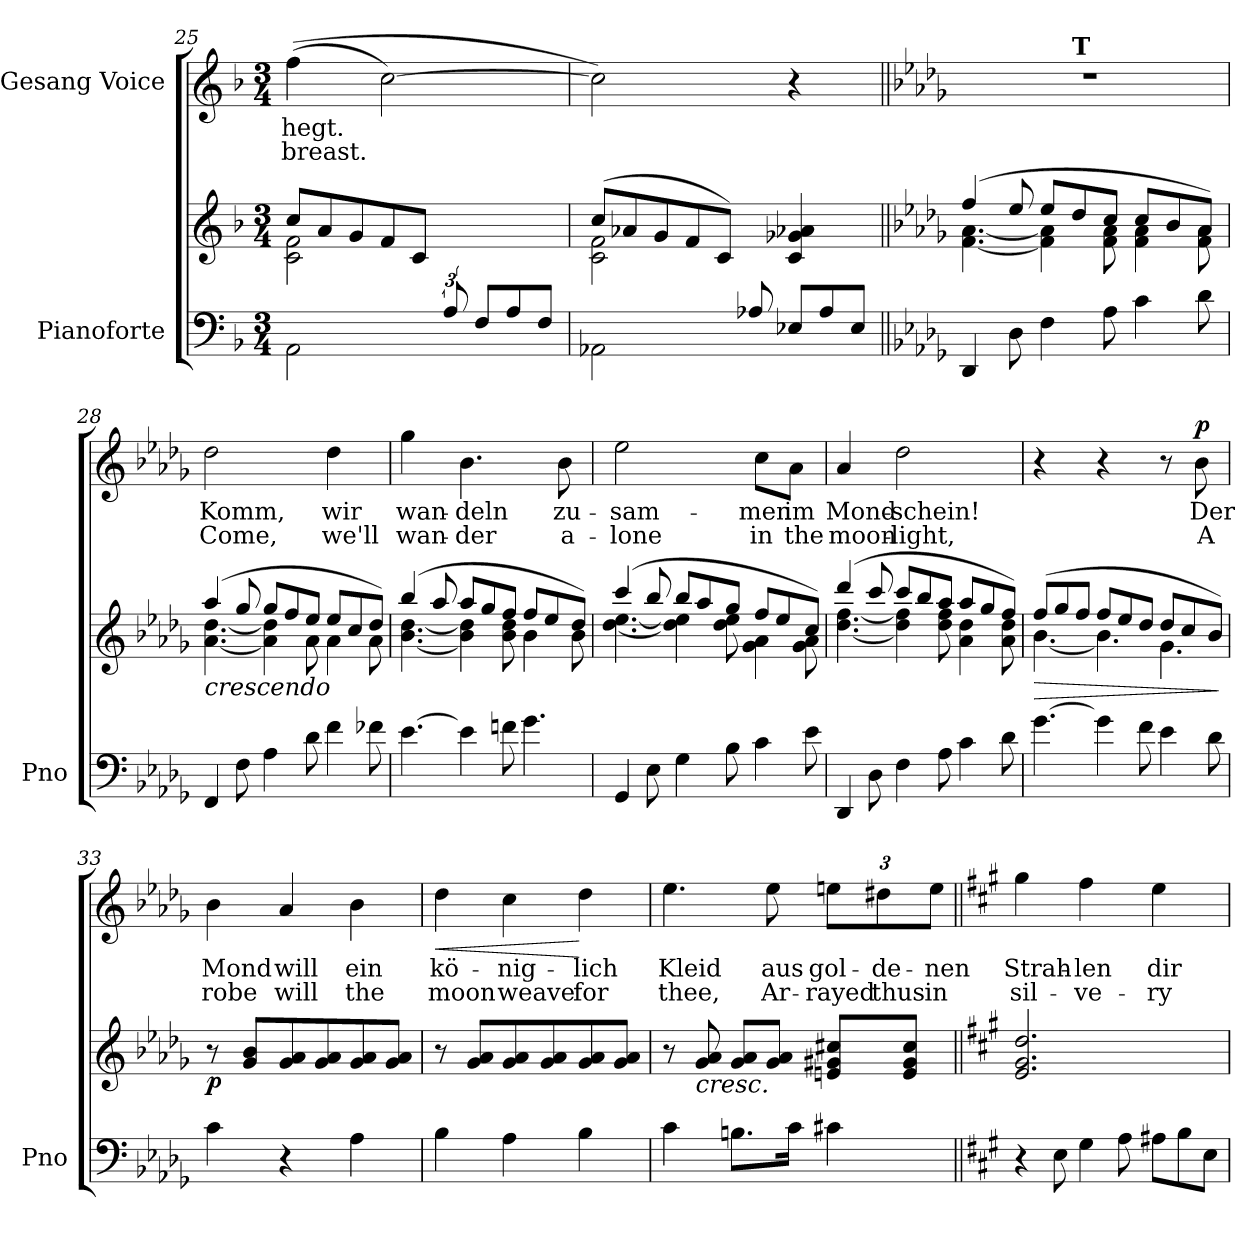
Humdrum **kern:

**kern	**kern	**dynam	**kern	**text	**text	**dynam
*part2	*part2	*part2	*part1	*part1	*part1	*part1
*staff3	*staff2	*staff2/3	*staff1	*staff1	*staff1	*staff1
*I"Pianoforte	*	*	*I"Gesang Voice	*	*	*
*I'Pno	*	*	*	*	*	*
*clefF4	*clefG2	*	*clefG2	*	*	*
*k[b-]	*k[b-]	*	*k[b-]	*	*	*
*M3/4	*M3/4	*	*M3/4	*	*	*
=25	=25	=25	=25	=25	=25	=25
*^	*	*	*	*	*	*
*	*	*Xtuplet	*	*	*	*	*
*	*	*^	*	*	*	*	*
!	!	!	!	!	!	!LO:LY:b	!LO:LY:b	!
12%5ryy	2AA\	(>12cc/L	2c\ 2f\	.	(>(>4ff\	hegt.	breast.	.
.	.	12a/	.	.	.	.	.	.
.	.	12g/	.	.	.	.	.	.
.	.	12f/	.	.	[2cc\)	.	.	.
.	.	12c/J	.	.	.	.	.	.
12A/	.	4ryy	.	.	.	.	.	.
*Xtuplet	*	*	*	*	*	*	*	*
12F/L	4rGGyy	.	4ryy	.	.	.	.	.
12A/	.	.	.	.	.	.	.	.
12F/J)	.	12ryy	.	.	.	.	.	.
=26	=26	=26	=26	=26	=26	=26	=26	=26
12%5ryy	2AA-X\	(>12cc/L	2c\ 2f\	.	2cc\])	.	.	.
.	.	12a-X/	.	.	.	.	.	.
.	.	12g/	.	.	.	.	.	.
.	.	12f/	.	.	.	.	.	.
.	.	12c/J)	.	.	.	.	.	.
12A-X/	.	3ryy	.	.	.	.	.	.
12E-X/L	4rGGyy	.	4c/ 4g-X/ 4a-X/	.	4r	.	.	.
12A-/	.	.	.	.	.	.	.	.
12E-/J	.	.	.	.	.	.	.	.
*v	*v	*	*	*	*	*	*	*
!!LO:LB:g=z
=27||	=27||	=27||	=27||	=27||	=27||	=27||	=27||
*k[b-e-a-d-g-]	*k[b-e-a-d-g-]	*	*	*k[b-e-a-d-g-]	*	*	*
!	!	!	!	!LO:TX:b:B:t=etwas zunehmende Bewegung	!	!	!
!	!	!	!	!LO:TX:b:Bi:t=poco accel.	!	!	!
*	*	*	*	*^	*	*	*
6DD-/	(>6ff/	[6.f\ [6.a-\	.	2.r	3ryy	.	.	.
12D-\	12ee-/	.	.	.	.	.	.	.
6F\	12ee-/L	6f\] 6a-\]	.	.	.	.	.	.
!	!	!	!	!	!LO:TX:a:B:t=T	!	!	!
.	12dd-/	.	.	.	3ryy	.	.	.
12A-\	12cc/J	12f\ 12a-\	.	.	.	.	.	.
6c\	12cc/L	6f\ 6a-\	.	.	.	.	.	.
.	12b-/	.	.	.	.	.	.	.
12d-\	12a-/J)	12f\ 12a-\	.	.	12ryy	.	.	.
=28	=28	=28	=28	=28	=28	=28	=28	=28
!	!	!	!	!LO:TX:a:B:t=getragen	!	!	!	!
!	!	!	!	!LO:TX:a:Bi:t=tenuto	!	!	!	!
!	!	!	!	!LO:TX:a:B:t=T	!	!	!	!
!	!LO:TX:b:i:t=crescendo	!	!	!	!	!	!	!
!	!	!	!	!	!	!LO:LY:b	!LO:LY:b	!
*	*	*	*	*v	*v	*	*	*
6FF/	(>6aa-/	[6.a-\ [6.dd-\	.	2dd-\	Komm,	Come,	.
12F\	12gg-/	.	.	.	.	.	.
6A-\	12gg-/L	6a-\] 6dd-\]	.	.	.	.	.
.	12ff/	.	.	.	.	.	.
12d-\	12ee-/J	12a-\	.	.	.	.	.
!	!	!	!	!	!LO:LY:b	!LO:LY:b	!
6f\	12ee-/L	6a-\	.	4dd-\	wir	we'll	.
.	12cc/	.	.	.	.	.	.
12f-X\	12dd-/J)	12a-\	.	.	.	.	.
=29	=29	=29	=29	=29	=29	=29	=29
!	!	!	!	!	!LO:LY:b	!LO:LY:b	!
[6.e-\	(>6bb-/	[6.b-\ [6.dd-\	.	4gg-\	wan-	wan-	.
.	12aa-/	.	.	.	.	.	.
!	!	!	!	!	!LO:LY:b	!LO:LY:b	!
6e-\]	12aa-/L	6b-\] 6dd-\]	.	4.b-\	-deln	-der	.
.	12gg-/	.	.	.	.	.	.
12fn\	12ff/J	12b-\ 12dd-\	.	.	.	.	.
6.g-\	12ff/L	6b-\	.	.	.	.	.
.	12ee-/	.	.	.	.	.	.
!	!	!	!	!	!LO:LY:b	!LO:LY:b	!
.	.	.	.	8b-\	zu-	a-	.
.	12dd-/J)	12b-\	.	.	.	.	.
=30	=30	=30	=30	=30	=30	=30	=30
!	!	!	!	!	!LO:LY:b	!LO:LY:b	!
6GG-/	(>6ccc/	[6.dd-\ [6.ee-\	.	2ee-\	-sam-	-lone	.
12E-\	12bb-/	.	.	.	.	.	.
6G-\	12bb-/L	6dd-\] 6ee-\]	.	.	.	.	.
.	12aa-/	.	.	.	.	.	.
12B-\	12gg-/J	12dd-\ 12ee-\	.	.	.	.	.
!	!	!	!	!	!LO:LY:b	!LO:LY:b	!
6c\	12ff/L	6g-\ 6a-\	.	8cc\L	-men	in	.
.	12ee-/	.	.	.	.	.	.
!	!	!	!	!	!LO:LY:b	!LO:LY:b	!
.	.	.	.	8a-\J	im	the	.
12e-\	12cc/J)	12g-\ 12a-\	.	.	.	.	.
!!LO:PB:g=z
=31	=31	=31	=31	=31	=31	=31	=31
!	!	!	!	!	!LO:LY:b	!LO:LY:b	!
6DD-/	(>6ddd-/	[6.dd-\ [6.ff\	.	4a-/	Mond-	moon-	.
12D-\	12ccc/	.	.	.	.	.	.
!	!	!	!	!	!LO:LY:b	!LO:LY:b	!
6F\	12ccc/L	6dd-\] 6ff\]	.	2dd-\	-schein!	-light,	.
.	12bb-/	.	.	.	.	.	.
12A-\	12aa-/J	12dd-\ 12ff\	.	.	.	.	.
6c\	12aa-/L	6a-\ 6dd-\	.	.	.	.	.
.	12gg-/	.	.	.	.	.	.
12d-\	12ff/J)	12a-\ 12dd-\	.	.	.	.	.
=32	=32	=32	=32	=32	=32	=32	=32
!	!	!	!LO:HP:b	!	!	!	!
[6.g-\	(>12ff/L	[6.b-\	>	4r	.	.	.
.	12gg-/	.	.	.	.	.	.
.	12ff/J	.	.	.	.	.	.
6g-\]	12ff/L	6.b-\]	.	4r	.	.	.
.	12ee-/	.	.	.	.	.	.
12f\	12dd-/J	.	.	.	.	.	.
6e-\	12dd-/L	6.g-\	.	8r	.	.	.
.	12cc/	.	.	.	.	.	.
!	!	!	!	!	!LO:LY:b	!LO:LY:b	!LO:DY:a
.	.	.	.	8b-\	Der	A	p
12d-\	12b-/J)	.	.	.	.	.	.
*	*v	*v	*	*	*	*	*
.	.	]	.	.	.	.
=33	=33	=33	=33	=33	=33	=33
!	!	!LO:DY:b	!	!LO:LY:b	!LO:LY:b	!
4c\	8r	p	4b-\	Mond	robe	.
.	8g-/ 8b-/L	.	.	.	.	.
!	!	!	!	!LO:LY:b	!LO:LY:b	!
4r	8g-/ 8a-/	.	4a-/	will	will	.
.	8g-/ 8a-/	.	.	.	.	.
!	!	!	!	!LO:LY:b	!LO:LY:b	!
4A-\	8g-/ 8a-/	.	4b-\	ein	the	.
.	8g-/ 8a-/J	.	.	.	.	.
=34	=34	=34	=34	=34	=34	=34
!	!	!	!	!LO:LY:b	!LO:LY:b	!LO:HP:b
4B-\	8r	.	4dd-\	kö-	moon	<
.	8g-/ 8a-/L	.	.	.	.	.
!	!	!	!	!LO:LY:b	!LO:LY:b	!
4A-\	8g-/ 8a-/	.	4cc\	-nig-	weave	.
.	8g-/ 8a-/	.	.	.	.	.
!	!	!	!	!LO:LY:b	!LO:LY:b	!
4B-\	8g-/ 8a-/	.	4dd-\	-lich	for	[
.	8g-/ 8a-/J	.	.	.	.	.
!!LO:LB:g=z
=35	=35	=35	=35	=35	=35	=35
!	!	!	!	!LO:LY:b	!LO:LY:b	!
4c\	8r	.	4.ee-\	Kleid	thee,	.
!	!LO:TX:b:i:t=cresc.	!	!	!	!	!
.	8g-/ 8a-/	.	.	.	.	.
8.Bn\L	8g-/ 8a-/L	.	.	.	.	.
!	!	!	!	!LO:LY:b	!LO:LY:b	!
.	8g-/ 8a-/J	.	8ee-\	aus	Ar-	.
16c\Jk	.	.	.	.	.	.
!	!	!	!	!LO:LY:b	!LO:LY:b	!
4c#X\	8en/ 8g#X/ 8cc#X/L	.	12een\L	gol-	-rayed	.
!	!	!	!	!LO:LY:b	!LO:LY:b	!
.	.	.	12dd#X\	-de-	thus	.
.	8e/ 8g#/ 8cc#/J	.	.	.	.	.
!	!	!	!	!LO:LY:b	!LO:LY:b	!
.	.	.	12ee\J	-nen	in	.
=36||	=36||	=36||	=36||	=36||	=36||	=36||
*k[f#c#g#]	*k[f#c#g#]	*	*k[f#c#g#]	*	*	*
!	!	!	!	!LO:LY:b	!LO:LY:b	!
6r	2.e/ 2.g#/ 2.dd/	.	4gg#\	Strah-	sil-	.
12E\	.	.	.	.	.	.
!	!	!	!	!LO:LY:b	!LO:LY:b	!
6G#\	.	.	4ff#\	-len	-ve-	.
12A\	.	.	.	.	.	.
!	!	!	!	!LO:LY:b	!LO:LY:b	!
12A#X\L	.	.	4ee\	dir	-ry	.
12B\	.	.	.	.	.	.
12E\J	.	.	.	.	.	.
=	=	=	=	=	=	=
*-	*-	*-	*-	*-	*-	*-
